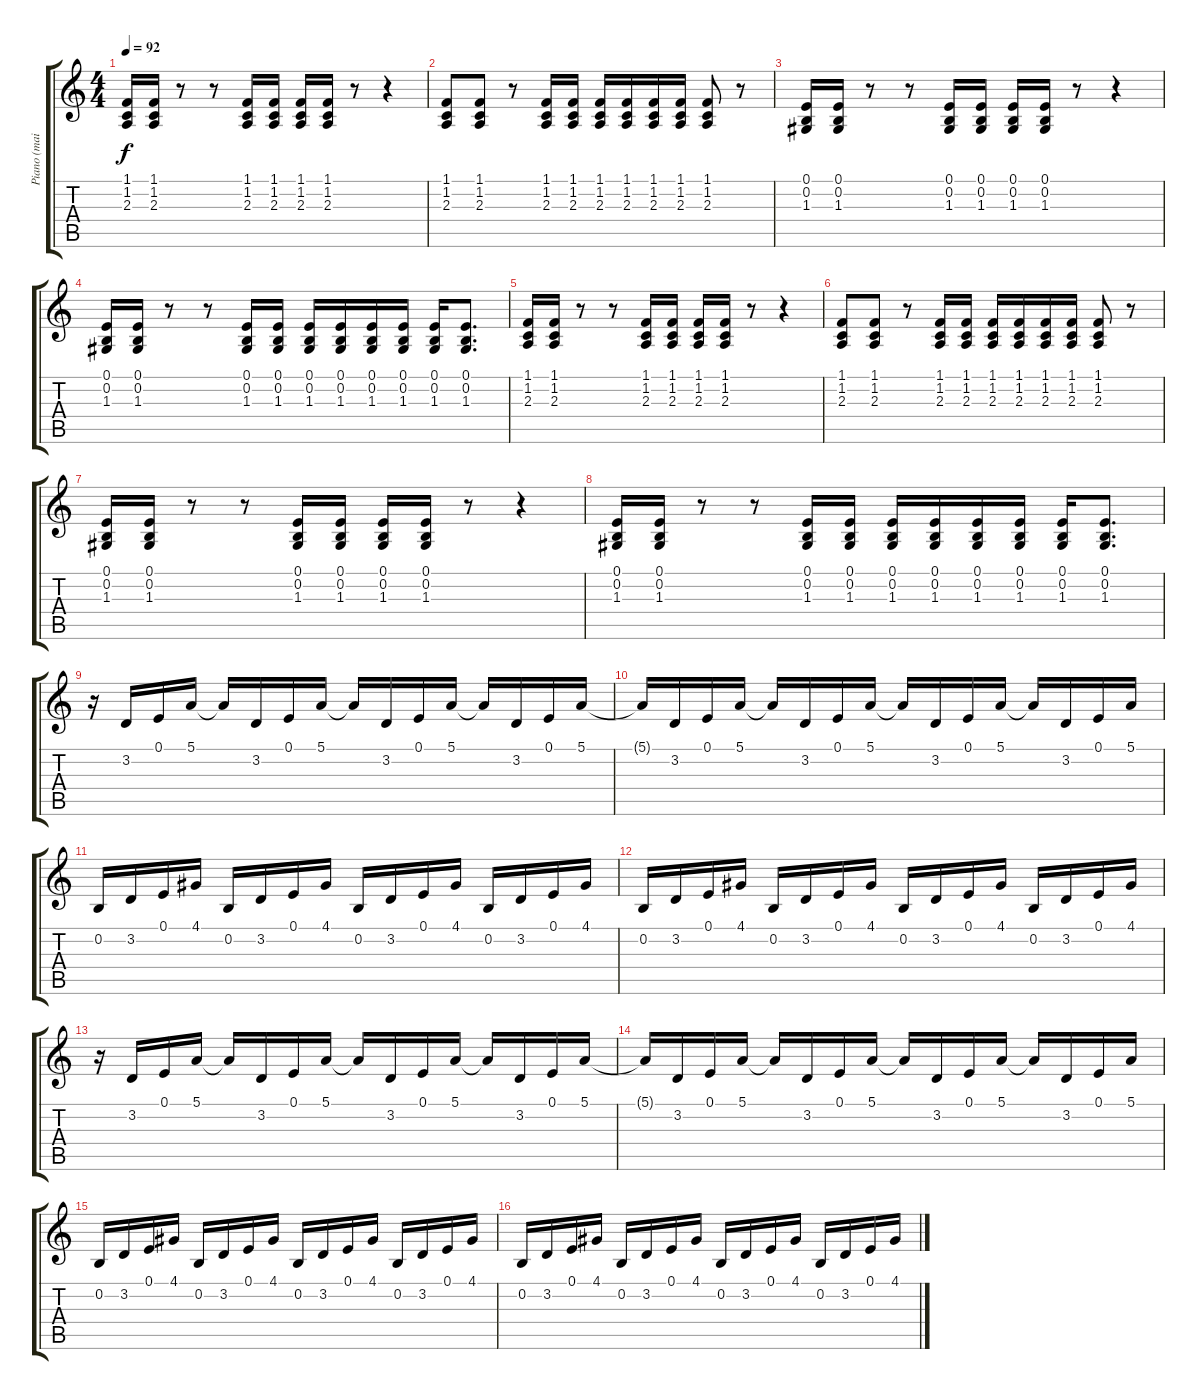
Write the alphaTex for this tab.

\track ("Piano (main droite)" "Piano (mai") {instrument acousticgrandpiano}
\staff {score tabs}
\tuning (E4 B3 G3 D3 A2 E2) {hide}
\ts (4 4)
\tempo 92
\clef g2
\ks c
(1.1 1.2 2.3).16{dy f} (1.1 1.2 2.3).16 r.8 r.8 (1.1 1.2 2.3).16 (1.1 1.2 2.3).16 (1.1 1.2 2.3).16 (1.1 1.2 2.3).16 r.8 r.4 |
(1.1 1.2 2.3).8 (1.1 1.2 2.3).8 r.8 (1.1 1.2 2.3).16 (1.1 1.2 2.3).16 (1.1 1.2 2.3).16 (1.1 1.2 2.3).16 (1.1 1.2 2.3).16 (1.1 1.2 2.3).16 (1.1 1.2 2.3).8 r.8 |
(0.1 0.2 1.3).16 (0.1 0.2 1.3).16 r.8 r.8 (0.1 0.2 1.3).16 (0.1 0.2 1.3).16 (0.1 0.2 1.3).16 (0.1 0.2 1.3).16 r.8 r.4 |
(0.1 0.2 1.3).16 (0.1 0.2 1.3).16 r.8 r.8 (0.1 0.2 1.3).16 (0.1 0.2 1.3).16 (0.1 0.2 1.3).16 (0.1 0.2 1.3).16 (0.1 0.2 1.3).16 (0.1 0.2 1.3).16 (0.1 0.2 1.3).16 (0.1 0.2 1.3).8{d} |
(1.1 1.2 2.3).16 (1.1 1.2 2.3).16 r.8 r.8 (1.1 1.2 2.3).16 (1.1 1.2 2.3).16 (1.1 1.2 2.3).16 (1.1 1.2 2.3).16 r.8 r.4 |
(1.1 1.2 2.3).8 (1.1 1.2 2.3).8 r.8 (1.1 1.2 2.3).16 (1.1 1.2 2.3).16 (1.1 1.2 2.3).16 (1.1 1.2 2.3).16 (1.1 1.2 2.3).16 (1.1 1.2 2.3).16 (1.1 1.2 2.3).8 r.8 |
(0.1 0.2 1.3).16 (0.1 0.2 1.3).16 r.8 r.8 (0.1 0.2 1.3).16 (0.1 0.2 1.3).16 (0.1 0.2 1.3).16 (0.1 0.2 1.3).16 r.8 r.4 |
(0.1 0.2 1.3).16 (0.1 0.2 1.3).16 r.8 r.8 (0.1 0.2 1.3).16 (0.1 0.2 1.3).16 (0.1 0.2 1.3).16 (0.1 0.2 1.3).16 (0.1 0.2 1.3).16 (0.1 0.2 1.3).16 (0.1 0.2 1.3).16 (0.1 0.2 1.3).8{d} |
r.16 3.2.16 0.1.16 5.1.16 5.1{t}.16 3.2.16 0.1.16 5.1.16 5.1{t}.16 3.2.16 0.1.16 5.1.16 5.1{t}.16 3.2.16 0.1.16 5.1.16 |
5.1{t}.16 3.2.16 0.1.16 5.1.16 5.1{t}.16 3.2.16 0.1.16 5.1.16 5.1{t}.16 3.2.16 0.1.16 5.1.16 5.1{t}.16 3.2.16 0.1.16 5.1.16 |
0.2.16 3.2.16 0.1.16 4.1.16 0.2.16 3.2.16 0.1.16 4.1.16 0.2.16 3.2.16 0.1.16 4.1.16 0.2.16 3.2.16 0.1.16 4.1.16 |
0.2.16 3.2.16 0.1.16 4.1.16 0.2.16 3.2.16 0.1.16 4.1.16 0.2.16 3.2.16 0.1.16 4.1.16 0.2.16 3.2.16 0.1.16 4.1.16 |
r.16 3.2.16 0.1.16 5.1.16 5.1{t}.16 3.2.16 0.1.16 5.1.16 5.1{t}.16 3.2.16 0.1.16 5.1.16 5.1{t}.16 3.2.16 0.1.16 5.1.16 |
5.1{t}.16 3.2.16 0.1.16 5.1.16 5.1{t}.16 3.2.16 0.1.16 5.1.16 5.1{t}.16 3.2.16 0.1.16 5.1.16 5.1{t}.16 3.2.16 0.1.16 5.1.16 |
0.2.16 3.2.16 0.1.16 4.1.16 0.2.16 3.2.16 0.1.16 4.1.16 0.2.16 3.2.16 0.1.16 4.1.16 0.2.16 3.2.16 0.1.16 4.1.16 |
0.2.16 3.2.16 0.1.16 4.1.16 0.2.16 3.2.16 0.1.16 4.1.16 0.2.16 3.2.16 0.1.16 4.1.16 0.2.16 3.2.16 0.1.16 4.1.16
